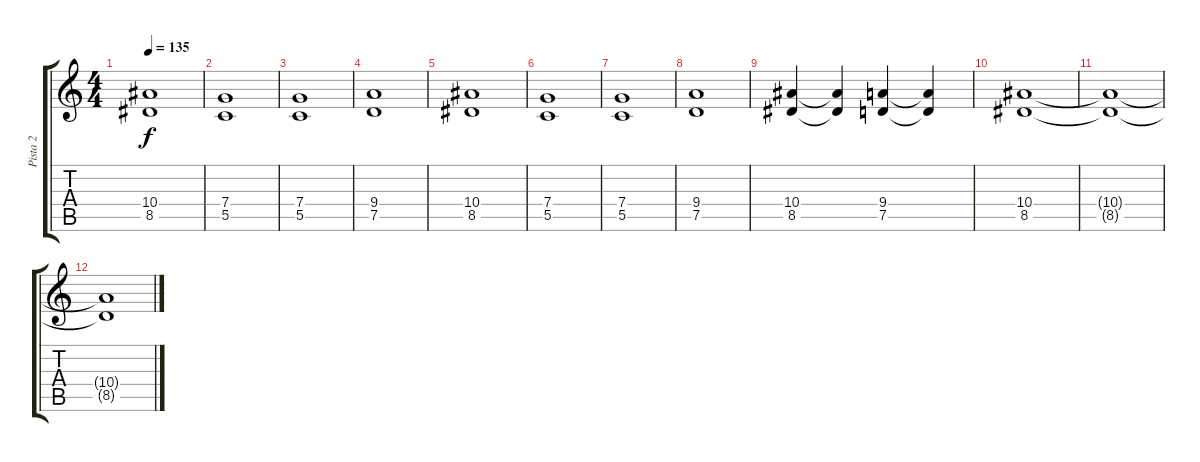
\track ("Pista 2" "Pista 2") {instrument distortionguitar}
\staff {score tabs}
\tuning (D4 A3 F3 C3 G2 C2) {hide}
\ts (4 4)
\tempo 135
\clef g2
\ks c
(10.4 8.5).1{dy f} |
(7.4 5.5).1 |
(7.4 5.5).1 |
(9.4 7.5).1 |
(10.4 8.5).1 |
(7.4 5.5).1 |
(7.4 5.5).1 |
(9.4 7.5).1 |
(10.4 8.5).4 (10.4{t} 8.5{t}).4 (9.4 7.5).4 (9.4{t} 7.5{t}).4 |
(10.4 8.5).1{volume 5} |
(10.4{t} 8.5{t}).1 |
(10.4{t} 8.5{t}).1
